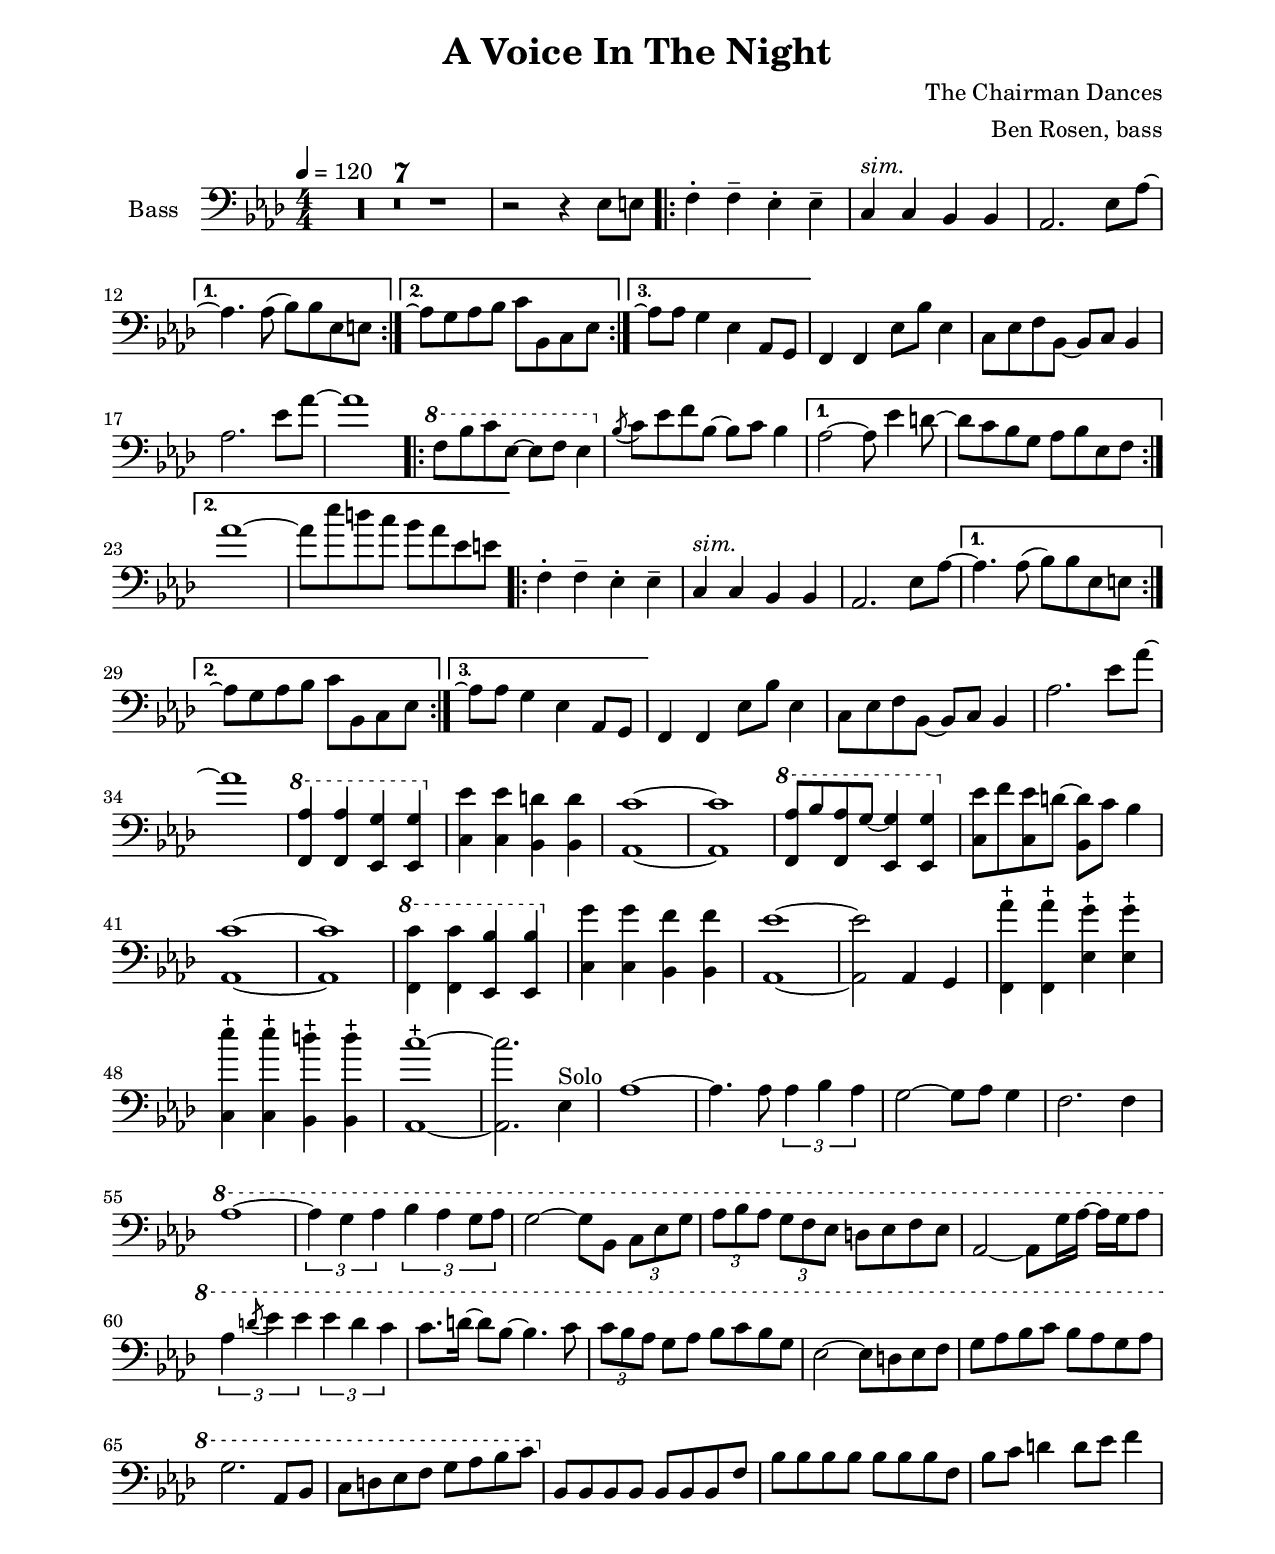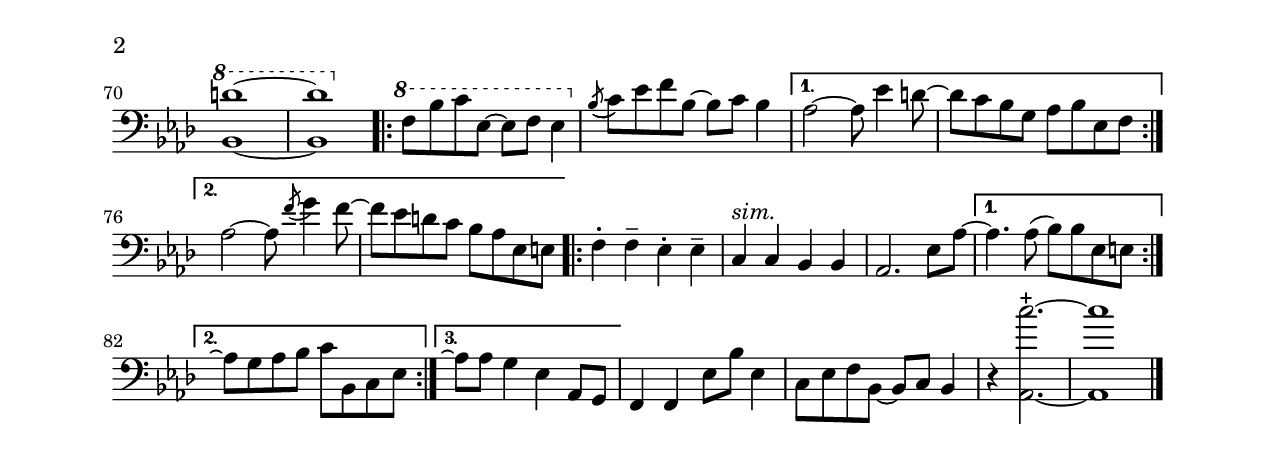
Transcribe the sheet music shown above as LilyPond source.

\version "2.24.1"

\include "settings.ily"

\header {
  title = "A Voice In The Night"
  composer = "The Chairman Dances"
  arranger = "Ben Rosen, bass"
}

verse_base = \relative f {
  \repeat volta 3 {
    | f4 -. f -- ef -. ef --
    | c4 ^\markup \italic "sim." c bf bf
    | af2. ef'8 af ~

    \alternative {
      \volta 1 {
        | af4. af8 ( bf ) bf ef, e
      }

      \volta 2 {
        | af8 \repeatTie g af bf c bf, c ef
      }

      \volta 3 {
        | af8 \repeatTie af g4 ef af,8 g
      }
    }
  }

  | f4 f ef'8 bf' ef,4
  | c8 ef f bf, ~ bf c8 bf4
}

verse_main = \relative af {
  \verse_base

  | af2. ef'8 af ~
  | af1

}

riff_base = \relative f' {
    | \ottava #1
    f8 bf c ef, ~ ef f ef4
    \ottava #0
    | \acciaccatura { bf8 ( } c ) ef f bf, ~ bf c bf4
}

riff_first_ending = \relative af {
  | af2 ~ af8 ef'4 d8 ~
  | d8 c bf g af bf ef, f
}

riff = \relative f' {
  \repeat volta 2 {
    \riff_base

    \alternative {
      \volta 1 {
        \riff_first_ending
      }

      \volta 2 {
        | af1 ~
        | af8 ef' d c bf af ef e
      }
    }
  }
}


riff_end = \relative af {
  \repeat volta 2 {
    \riff_base

    \alternative {
      \volta 1 {
        \riff_first_ending
      }

      \volta 2 {
        | af2 ~ af8 \acciaccatura { f' } g4 f8 ~
        | f ef d c bf af ef e
      }
    }
  }
}

music = \relative c {
  \clef "bass"
  \tempo 4 = 120
  \key af \major

  | R1 * 7

  | r2 r4 ef8 e
  \verse_main

  \riff

  \verse_main

  | \ottava #1
    <f af'>4 <f af'> <ef g'> <ef g'>
    \ottava #0
  | <c ef'>4 <c ef'> <bf d'> <bf d'>
  | <af c'>1 ~
  | <af c'>1

  | \ottava #1
    <f' af'>8 bf' <f, af'> g' ~ <ef, g'>4 <ef g'>
    \ottava #0
  | <c ef'>8 f' <c, ef'> d' ~ <bf, d'> c' bf4
  | <af, c'>1 ~
  | <af c'>1

  | \ottava #1
    <f' c''>4 <f c''> <ef bf''> <ef bf''>
    \ottava #0
  | <c g''>4 <c g''> <bf f''> <bf f''>
  | <af ef''>1 ~
  | <af ef''>2 af4 g4

  | <f af''>4 -+ <f af''> -+ <ef' g'> -+ <ef g'> -+
  | <c ef''>4 -+ <c ef''> -+ <bf d''> -+ <bf d''>4 -+
  | <af c''>1 ~ -+ ~
  | <af c''>2. ef'4 ^"Solo"

  | af1 ~
  | af4. af8 \tuplet 3/2 { af4 bf4 af4 }
  | g2 ~ g8 af8 g4
  | f2. f4

  | \ottava #1
    af'1 ~
  | \tuplet 3/2 { af4 g4 af4 } \tuplet 3/2 { bf4 af4 g8 af8 }
  | g2 ~ g8 bf,8 \tuplet 3/2 { c8 ef8 g8 }
  | \tuplet 3/2 { af8 bf8 af8 } \tuplet 3/2 { g8 f8 ef8 } d8 ef8 f8 ef8

  | af,2 ~ af8 g'16 af16 ~ af16 g16 af8
  | \tuplet 3/2 { af4 \acciaccatura { d8 * 3/2 } ef4 ef4 } \tuplet 3/2 { ef4 d4 c4 }
  | c8. d16 ~ d8 bf8 ~ bf4. c8
  | \tuplet 3/2 { c8 bf8 af8 } g8 af8 bf8 c8 bf8 g8

  | ef2 ~ ef8 d8 ef8 f8
  | g8 af8 bf8 c8 bf8 af8 g8 af8
  | g2. af,8 bf8
  | c8 d8 ef8 f8 g8 af8 bf8 c8

  | \ottava #0
    bf,,8 bf8 bf8 bf8 bf8 bf8 bf8 f'8
  | bf8 bf8 bf8 bf8 bf8 bf8 bf8 f8
  | bf8 c8 d4 d8 ef8 f4
  | \ottava #1
    <bf, d'>1 ~
  | <bf d'>1
    \ottava #0

  \riff_end
  \verse_base

  r4 <af, c''>2. ~ -+
  <af c''>1

  \bar "|."
}

\score {
  \new Staff \with {
    instrumentName = "Bass"
    \numericTimeSignature
  } {
    \compressMMRests
    \music
  }
}
